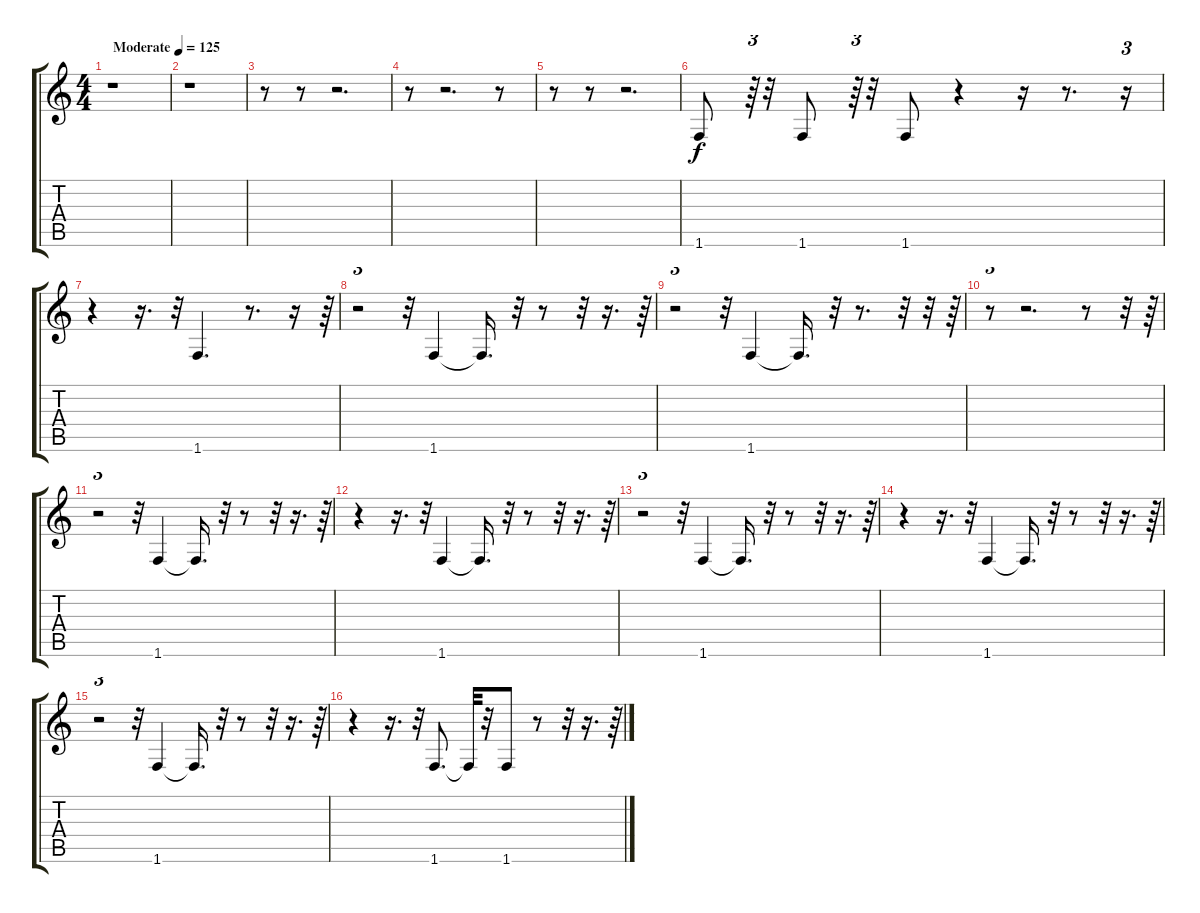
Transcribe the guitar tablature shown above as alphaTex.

\track "" {instrument electricbassfinger}
\staff {score tabs}
\tuning (E4 B3 G3 D3 A2 E2) {hide}
\ts (4 4)
\tempo (125 "Moderate")
\clef g2
\ks c
r.1{dy f instrument electricbassfinger} |
r.1 |
r.8 r.8 r.2{d} |
r.8 r.2{d} r.8 |
r.8 r.8 r.2{d} |
1.6.8 r.64{tu (3 2)} r.32 1.6.8 r.64{tu (3 2)} r.32 1.6.8 r.4 r.16 r.8{d} r.16{tu (3 2)} |
r.4 r.16{d} r.32{tu (3 2)} 1.6.4{d} r.8{d} r.16 r.64{tu (3 2)} |
r.2{tu (3 2)} r.32 1.6.4 1.6{t}.16{d} r.32 r.8 r.32 r.16{d} r.64{tu (3 2)} |
r.2{tu (3 2)} r.32 1.6.4 1.6{t}.16{d} r.32 r.8{d} r.32 r.32 r.64{tu (3 2)} |
r.8{tu (3 2)} r.2{d} r.8 r.32 r.64{tu (3 2)} |
r.2{tu (3 2)} r.32 1.6.4 1.6{t}.16{d} r.32 r.8 r.32 r.16{d} r.64{tu (3 2)} |
r.4 r.16{d} r.32{tu (3 2)} 1.6.4 1.6{t}.16{d} r.32 r.8 r.32 r.16{d} r.64{tu (3 2)} |
r.2{tu (3 2)} r.32 1.6.4 1.6{t}.16{d} r.32 r.8 r.32 r.16{d} r.64{tu (3 2)} |
r.4 r.16{d} r.32{tu (3 2)} 1.6.4 1.6{t}.16{d} r.32 r.8 r.32 r.16{d} r.64{tu (3 2)} |
r.2{tu (3 2)} r.32 1.6.4 1.6{t}.16{d} r.32 r.8 r.32 r.16{d} r.64{tu (3 2)} |
r.4 r.16{d} r.32{tu (3 2)} 1.6.8{d} 1.6{t}.32 r.32 1.6.8 r.8 r.32 r.16{d} r.64{tu (3 2)}
